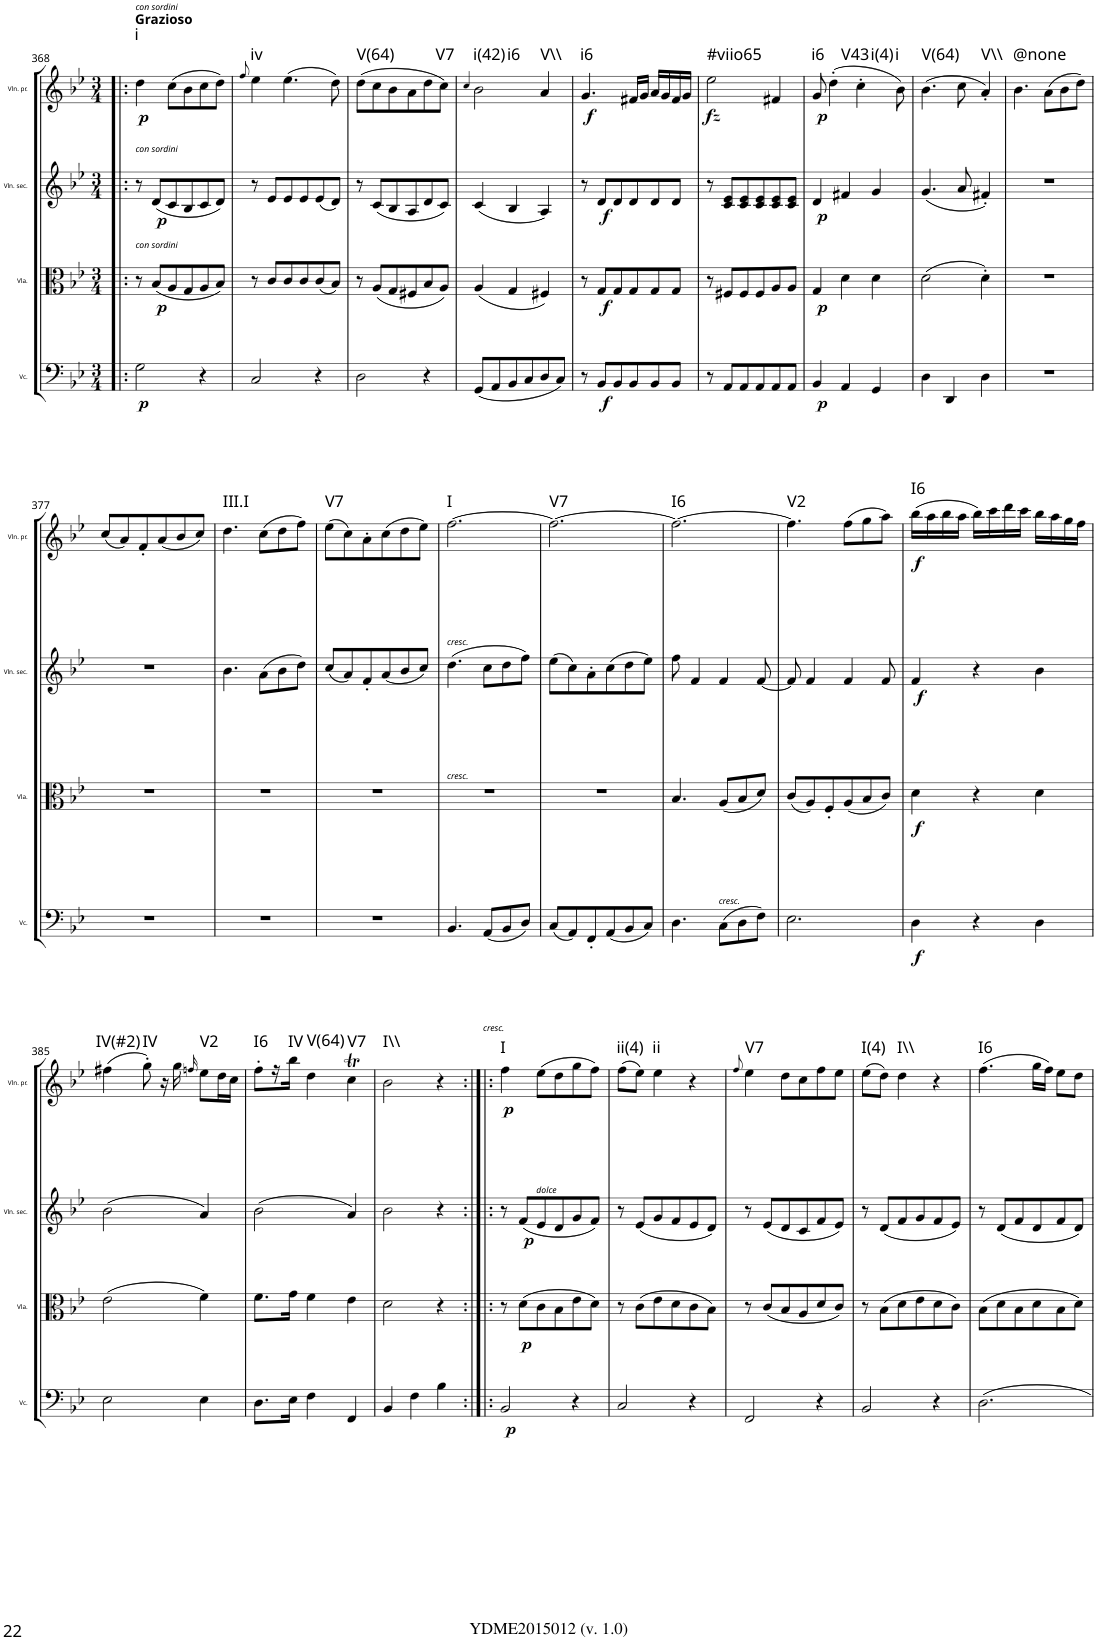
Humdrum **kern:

**kern	**dynam	**kern	**dynam	**kern	**dynam	**kern	**dynam	**harte
*part4	*part4	*part3	*part3	*part2	*part2	*part1	*part1	*part1
*staff4	*staff4	*staff3	*staff3	*staff2	*staff2	*staff1	*staff1	*
*I"Violoncelle	*	*I"Viola	*	*I"Violino secondo	*	*I"Violino primo	*	*
*I'Vc.	*	*I'Vla.	*	*I'Vln. sec.	*	*I'Vln. pr.	*	*
!!LO:PB:g=z
*clefF4	*	*clefC3	*	*clefG2	*	*clefG2	*	*
*k[b-e-]	*	*k[b-e-]	*	*k[b-e-]	*	*k[b-e-]	*	*
*B-:	*	*B-:	*	*B-:	*	*B-:	*	*
*M3/4	*	*M3/4	*	*M3/4	*	*M3/4	*	*
=368!|:	=368!|:	=368!|:	=368!|:	=368!|:	=368!|:	=368!|:	=368!|:	=368!|:
!	!	!	!	!	!	!LO:TX:a:B:t=Grazioso	!	!
!	!	!	!	!	!	!LO:TX:a:i:t=con sordini	!	!
!	!	!	!	!LO:TX:a:i:t=con sordini	!	!	!	!
!	!	!LO:TX:a:i:t=con sordini	!	!	!	!	!	!
!	!LO:DY:b	!	!	!	!	!	!LO:DY:b	!LO:H:kt=i
2G\	p	8r	.	8r	.	4dd\	p	N
!	!	!	!LO:DY:b	!	!LO:DY:b	!	!	!
.	.	(<8B-/L	p	(<8d/L	p	.	.	.
.	.	8A/	.	8c/	.	(>8cc\L	.	.
.	.	8G/	.	8B-/	.	8b-\	.	.
4r	.	8A/	.	8c/	.	8cc\	.	.
.	.	8B-/J)	.	8d/J)	.	8dd\J)	.	.
=369	=369	=369	=369	=369	=369	=369	=369	=369
.	.	.	.	.	.	8qff/	.	.
!	!	!	!	!	!	!	!	!LO:H:kt=iv
2C/	.	8r	.	8r	.	4ee-\	.	N
.	.	8c/L	.	8e-/L	.	.	.	.
.	.	8c/	.	8e-/	.	(>4.ee-\	.	.
.	.	8c/	.	8e-/	.	.	.	.
4r	.	(<8c/	.	(<8e-/	.	.	.	.
.	.	8B-/J)	.	8d/J)	.	8dd\)	.	.
=370	=370	=370	=370	=370	=370	=370	=370	=370
!	!	!	!	!	!	!	!	!LO:H:kt=V(64)
2D\	.	8r	.	8r	.	(>8dd\L	.	N
.	.	(<8A/L	.	(<8c/L	.	8cc\	.	.
.	.	8G/	.	8B-/	.	8b-\	.	.
.	.	8F#X/	.	8A/	.	8a\	.	.
4r	.	8B-/	.	8d/	.	8dd\	.	.
!	!	!	!	!	!	!	!	!LO:H:kt=V7
.	.	8A/J)	.	8c/J)	.	8cc\J)	.	N
=371	=371	=371	=371	=371	=371	=371	=371	=371
.	.	.	.	.	.	4qcc/	.	.
!	!	!	!	!	!	!	!	!LO:H:n=1:kt=i(42)
!	!	!	!	!	!	!	!	!LO:H:n=2:kt=i6
(<8GG/L	.	(<4A/	.	(<4c/	.	2b-\	.	N N
8AA/	.	.	.	.	.	.	.	.
8BB-/	.	4G/	.	4B-/	.	.	.	.
8C/	.	.	.	.	.	.	.	.
!	!	!	!	!	!	!	!	!LO:H:kt=V\\
8D/	.	4F#X/)	.	4A/)	.	4a/	.	N
8C/J)	.	.	.	.	.	.	.	.
=372	=372	=372	=372	=372	=372	=372	=372	=372
!	!	!	!	!	!	!	!LO:DY:b	!LO:H:kt=i6
8r	.	8r	.	8r	.	4.g/	f	N
!	!LO:DY:b	!	!LO:DY:b	!	!LO:DY:b	!	!	!
8BB-/L	f	8G/L	f	8d/L	f	.	.	.
8BB-/	.	8G/	.	8d/	.	.	.	.
8BB-/	.	8G/	.	8d/	.	16f#X/LL	.	.
.	.	.	.	.	.	16g/JJ	.	.
8BB-/	.	8G/	.	8d/	.	16a/LL	.	.
.	.	.	.	.	.	16g/	.	.
8BB-/J	.	8G/J	.	8d/J	.	16f#/	.	.
.	.	.	.	.	.	16g/JJ	.	.
=373	=373	=373	=373	=373	=373	=373	=373	=373
!	!	!	!	!	!	!	!LO:DY:b	!LO:H:kt=#viio65
8r	.	8r	.	8r	.	2ee-\	fz	N
8AA/L	.	8F#X/L	.	8c/ 8e-/L	.	.	.	.
8AA/	.	8F#/	.	8c/ 8e-/	.	.	.	.
8AA/	.	8F#/	.	8c/ 8e-/	.	.	.	.
8AA/	.	8A/	.	8c/ 8e-/	.	4f#X/	.	.
8AA/J	.	8A/J	.	8c/ 8e-/J	.	.	.	.
=374	=374	=374	=374	=374	=374	=374	=374	=374
!	!LO:DY:b	!	!LO:DY:b	!	!LO:DY:b	!	!LO:DY:b	!LO:H:kt=i6
4BB-/	p	4G/	p	4d/	p	8g/	p	N
!	!	!	!	!	!	!	!	!LO:H:kt=V43
.	.	.	.	.	.	(>4dd'\	.	N
4AA/	.	4d\	.	4f#X/	.	.	.	.
!	!	!	!	!	!	!	!	!LO:H:kt=i(4)
.	.	.	.	.	.	4cc'\	.	N
4GG/	.	4d\	.	4g/	.	.	.	.
!	!	!	!	!	!	!	!	!LO:H:kt=i
.	.	.	.	.	.	8b-\)	.	N
=375	=375	=375	=375	=375	=375	=375	=375	=375
!	!	!	!	!	!	!	!	!LO:H:kt=V(64)
4D\	.	(>2d\	.	(<4.g/	.	(>4.b-\	.	N
4DD/	.	.	.	.	.	.	.	.
.	.	.	.	8a/	.	8cc\	.	.
!	!	!	!	!	!	!	!	!LO:H:kt=V\\
4D\	.	4d'\)	.	4f#X'/)	.	4a'/)	.	N
=376	=376	=376	=376	=376	=376	=376	=376	=376
!	!	!	!	!	!	!	!	!LO:H:kt=@none
2.r	.	2.r	.	2.r	.	4.b-\	.	N
.	.	.	.	.	.	(>8a\L	.	.
.	.	.	.	.	.	8b-\	.	.
.	.	.	.	.	.	8dd\J)	.	.
!!LO:LB:g=z
=377	=377	=377	=377	=377	=377	=377	=377	=377
2.r	.	2.r	.	2.r	.	(<8cc/L	.	.
.	.	.	.	.	.	8a/)	.	.
.	.	.	.	.	.	8f'/	.	.
.	.	.	.	.	.	(<8a/	.	.
.	.	.	.	.	.	8b-/	.	.
.	.	.	.	.	.	8cc/J)	.	.
=378	=378	=378	=378	=378	=378	=378	=378	=378
!	!	!	!	!	!	!	!	!LO:H:kt=III.I
2.r	.	2.r	.	4.b-\	.	4.dd\	.	N
.	.	.	.	(>8a\L	.	(>8cc\L	.	.
.	.	.	.	8b-\	.	8dd\	.	.
.	.	.	.	8dd\J)	.	8ff\J)	.	.
=379	=379	=379	=379	=379	=379	=379	=379	=379
!	!	!	!	!	!	!	!	!LO:H:kt=V7
2.r	.	2.r	.	(<8cc/L	.	(>8ee-\L	.	N
.	.	.	.	8a/)	.	8cc\)	.	.
.	.	.	.	8f'/	.	8a'\	.	.
.	.	.	.	(<8a/	.	(>8cc\	.	.
.	.	.	.	8b-/	.	8dd\	.	.
.	.	.	.	8cc/J)	.	8ee-\J)	.	.
=380	=380	=380	=380	=380	=380	=380	=380	=380
!	!	!	!	!	!	!LO:TX:b:i:t=cresc.	!	!
!	!	!	!	!LO:TX:b:i:t=cresc.	!	!	!	!LO:H:kt=I
4.BB-/	.	2.r	.	(>4.dd\	.	[2.ff\	.	N
!LO:TX:b:i:t=cresc.	!	!	!	!	!	!	!	!
(<8AA/L	.	.	.	8cc\L	.	.	.	.
8BB-/	.	.	.	8dd\	.	.	.	.
8D/J)	.	.	.	8ff\J)	.	.	.	.
=381	=381	=381	=381	=381	=381	=381	=381	=381
!	!	!	!	!	!	!	!	!LO:H:kt=V7
(<8C/L	.	2.r	.	(>8ee-\L	.	2.ff\_	.	N
8AA/)	.	.	.	8cc\)	.	.	.	.
8FF'/	.	.	.	8a'\	.	.	.	.
(<8AA/	.	.	.	(>8cc\	.	.	.	.
8BB-/	.	.	.	8dd\	.	.	.	.
8C/J)	.	.	.	8ee-\J)	.	.	.	.
=382	=382	=382	=382	=382	=382	=382	=382	=382
!	!	!	!	!	!	!	!	!LO:H:kt=I6
4.D\	.	4.B-/	.	8ff\	.	2.ff\_	.	N
.	.	.	.	4f/	.	.	.	.
!	!	!LO:TX:b:i:t=cresc.	!	!	!	!	!	!
(>8C\L	.	(<8A/L	.	4f/	.	.	.	.
8D\	.	8B-/	.	.	.	.	.	.
8F\J)	.	8d/J)	.	[8f/	.	.	.	.
=383	=383	=383	=383	=383	=383	=383	=383	=383
!	!	!	!	!	!	!	!	!LO:H:kt=V2
2.E-\	.	(<8c/L	.	8f/]	.	4.ff\]	.	N
.	.	8A/)	.	4f/	.	.	.	.
.	.	8F'/	.	.	.	.	.	.
.	.	(<8A/	.	4f/	.	(>8ff\L	.	.
.	.	8B-/	.	.	.	8gg\	.	.
.	.	8c/J)	.	8f/	.	8aa\J)	.	.
=384	=384	=384	=384	=384	=384	=384	=384	=384
!	!LO:DY:b	!	!LO:DY:b	!	!LO:DY:b	!	!LO:DY:b	!LO:H:kt=I6
4D\	f	4d\	f	4f/	f	(>16bb-\LL	f	N
.	.	.	.	.	.	16aa\	.	.
.	.	.	.	.	.	16bb-\	.	.
.	.	.	.	.	.	16aa\JJ	.	.
4r	.	4r	.	4r	.	16bb-\LL)	.	.
.	.	.	.	.	.	16ccc\	.	.
.	.	.	.	.	.	16ddd\	.	.
.	.	.	.	.	.	16ccc\JJ	.	.
4D\	.	4d\	.	4b-\	.	16bb-\LL	.	.
.	.	.	.	.	.	16aa\	.	.
.	.	.	.	.	.	16gg\	.	.
.	.	.	.	.	.	16ff\JJ	.	.
!!LO:LB:g=z
=385	=385	=385	=385	=385	=385	=385	=385	=385
!	!	!	!	!	!	!	!	!LO:H:kt=IV(#2)
2E-\	.	(>2e-\	.	(>2b-\	.	(>4ff#X\	.	N
!	!	!	!	!	!	!	!	!LO:H:kt=IV
.	.	.	.	.	.	8gg'\)	.	N
.	.	.	.	.	.	16r	.	.
.	.	.	.	.	.	16gg\	.	.
.	.	.	.	.	.	16qffn/	.	.
!	!	!	!	!	!	!	!	!LO:H:kt=V2
4E-\	.	4f\)	.	4a/)	.	8ee-\L	.	N
.	.	.	.	.	.	16dd\L	.	.
.	.	.	.	.	.	16cc\JJ	.	.
=386	=386	=386	=386	=386	=386	=386	=386	=386
!	!	!	!	!	!	!	!	!LO:H:kt=I6
8.D\L	.	8.f\L	.	(>2b-\	.	8ff'\L	.	N
.	.	.	.	.	.	16r	.	.
!	!	!	!	!	!	!	!	!LO:H:kt=IV
16E-\Jk	.	16g\Jk	.	.	.	16bb-\JJ	.	N
!	!	!	!	!	!	!	!	!LO:H:kt=V(64)
4F\	.	4f\	.	.	.	4dd\	.	N
!	!	!	!	!	!	!	!	!LO:H:kt=V7
4FF/	.	4e-\	.	4a/)	.	4ccT\	.	N
=387	=387	=387	=387	=387	=387	=387	=387	=387
!	!	!	!	!	!	!	!	!LO:H:kt=I\\
4BB-/	.	2d\	.	2b-\	.	2b-\	.	N
4F\	.	.	.	.	.	.	.	.
4B-\	.	4r	.	4r	.	4r	.	.
=388:|!|:	=388:|!|:	=388:|!|:	=388:|!|:	=388:|!|:	=388:|!|:	=388:|!|:	=388:|!|:	=388:|!|:
!	!LO:DY:b	!	!	!	!	!	!LO:DY:b	!LO:H:kt=I
2BB-/	p	8r	.	8r	.	4ff\	p	N
!	!	!	!LO:DY:b	!	!LO:DY:b	!	!	!
.	.	(>8d\L	p	(<8f/L	p	.	.	.
!	!	!	!	!	!	!LO:TX:b:i:t=dolce	!	!
.	.	8c\	.	8e-/	.	(>8ee-\L	.	.
.	.	8B-\	.	8d/	.	8dd\	.	.
4r	.	8e-\	.	8g/	.	8gg\	.	.
.	.	8d\J)	.	8f/J)	.	8ff\J)	.	.
=389	=389	=389	=389	=389	=389	=389	=389	=389
!	!	!	!	!	!	!	!	!LO:H:kt=ii(4)
2C/	.	8r	.	8r	.	(>8ff\L	.	N
.	.	(>8c\L	.	(<8e-/L	.	8ee-\J)	.	.
!	!	!	!	!	!	!	!	!LO:H:kt=ii
.	.	8e-\	.	8g/	.	4ee-\	.	N
.	.	8d\	.	8f/	.	.	.	.
4r	.	8c\	.	8e-/	.	4r	.	.
.	.	8B-\J)	.	8d/J)	.	.	.	.
=390	=390	=390	=390	=390	=390	=390	=390	=390
.	.	.	.	.	.	8qff/	.	.
!	!	!	!	!	!	!	!	!LO:H:kt=V7
2FF/	.	8r	.	8r	.	4ee-\	.	N
.	.	(<8c/L	.	(<8e-/L	.	.	.	.
.	.	8B-/	.	8d/	.	8dd\L	.	.
.	.	8A/	.	8c/	.	8cc\	.	.
4r	.	8d/	.	8f/	.	8ff\	.	.
.	.	8c/J)	.	8e-/J)	.	8ee-\J	.	.
=391	=391	=391	=391	=391	=391	=391	=391	=391
!	!	!	!	!	!	!	!	!LO:H:kt=I(4)
2BB-/	.	8r	.	8r	.	(>8ee-\L	.	N
.	.	(>8B-\L	.	(<8d/L	.	8dd\J)	.	.
!	!	!	!	!	!	!	!	!LO:H:kt=I\\
.	.	8d\	.	8f/	.	4dd\	.	N
.	.	8e-\	.	8g/	.	.	.	.
4r	.	8d\	.	8f/	.	4r	.	.
.	.	8c\J)	.	8e-/J)	.	.	.	.
=392	=392	=392	=392	=392	=392	=392	=392	=392
!	!	!	!	!	!	!	!	!LO:H:kt=I6
2.D\	.	(>8B-\L	.	8r	.	(>4.ff\	.	N
.	.	8d\	.	(<8d/L	.	.	.	.
.	.	8B-\	.	8f/	.	.	.	.
.	.	8d\	.	8d/	.	16gg\LL	.	.
.	.	.	.	.	.	16ff\JJ)	.	.
.	.	8B-\	.	8f/	.	8ee-\L	.	.
.	.	8d\J)	.	8d/J)	.	8dd\J	.	.
=	=	=	=	=	=	=	=	=
*-	*-	*-	*-	*-	*-	*-	*-	*-
